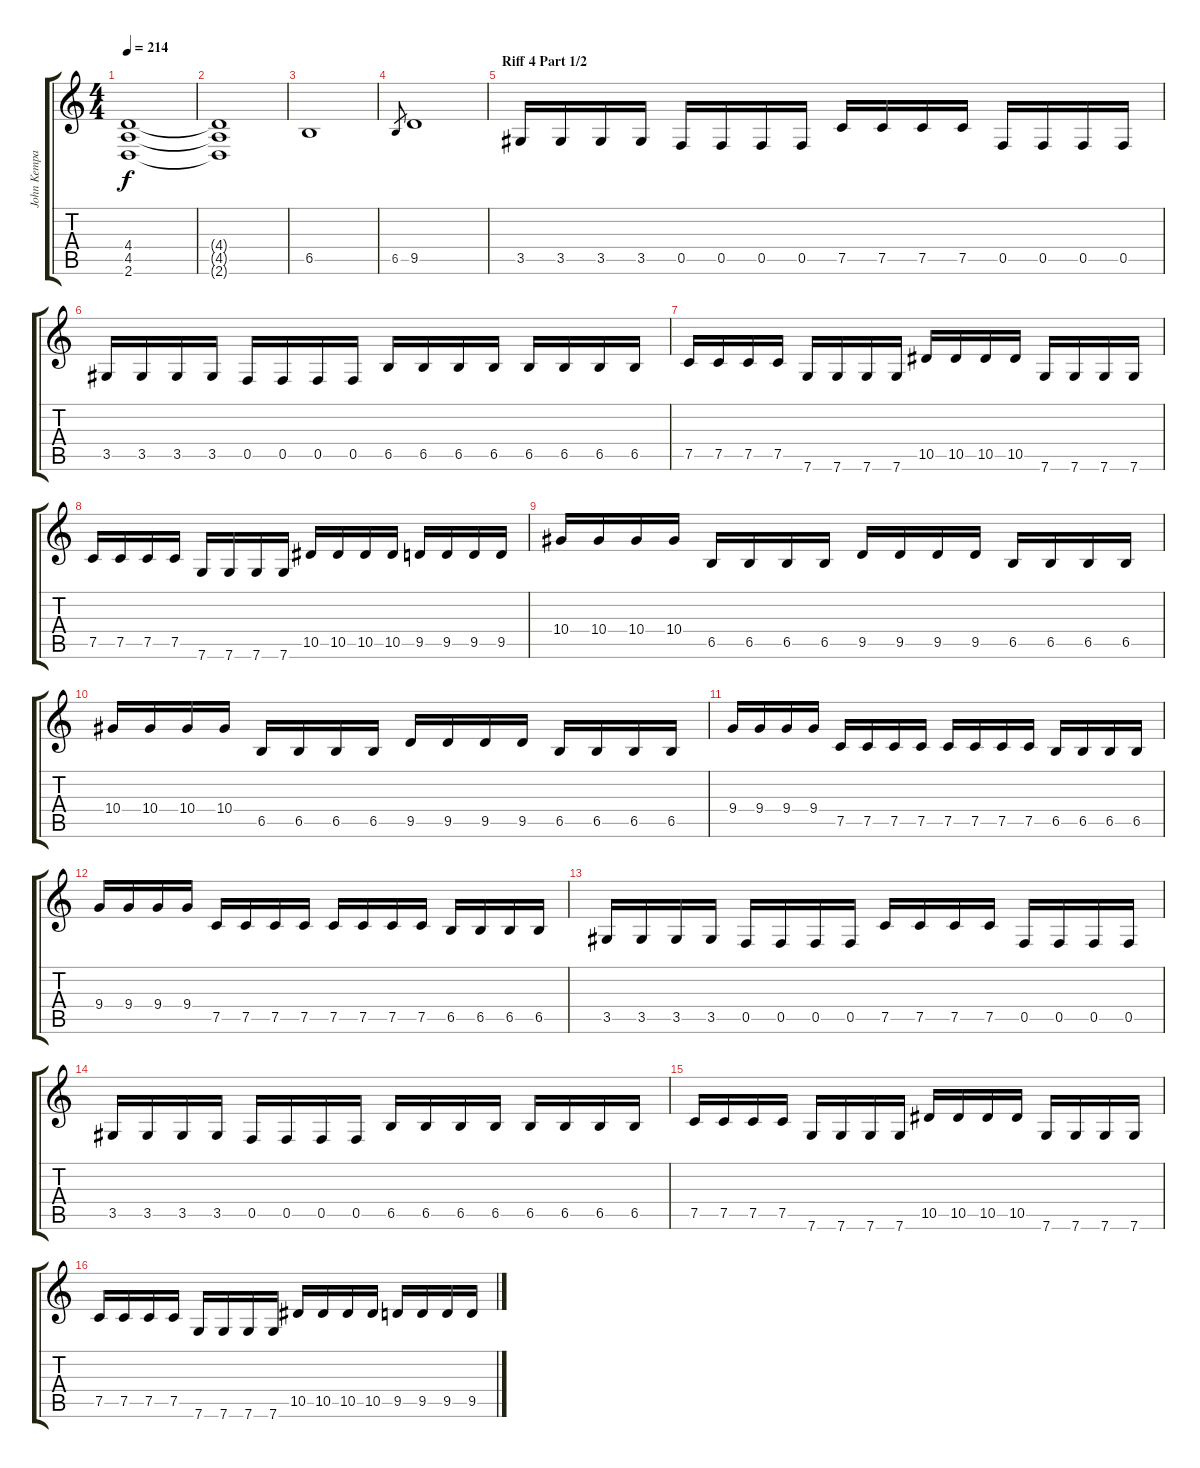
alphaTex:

\track ("John Kempainen (Guitar)" "John Kempa") {instrument distortionguitar}
\staff {score tabs}
\tuning (C4 G3 Eb3 Bb2 F2 C2) {hide}
\ts (4 4)
\tempo 214
\clef g2
\ks c
(4.4 4.5 2.6).1{dy f} |
(4.4{t} 4.5{t} 2.6{t}).1 |
6.5.1 |
6.5.8{gr} 9.5.1 |
\section ("" "Riff 4 Part 1/2")
3.5.16 3.5.16 3.5.16 3.5.16 0.5.16 0.5.16 0.5.16 0.5.16 7.5.16 7.5.16 7.5.16 7.5.16 0.5.16 0.5.16 0.5.16 0.5.16 |
3.5.16 3.5.16 3.5.16 3.5.16 0.5.16 0.5.16 0.5.16 0.5.16 6.5.16 6.5.16 6.5.16 6.5.16 6.5.16 6.5.16 6.5.16 6.5.16 |
7.5.16 7.5.16 7.5.16 7.5.16 7.6.16 7.6.16 7.6.16 7.6.16 10.5.16 10.5.16 10.5.16 10.5.16 7.6.16 7.6.16 7.6.16 7.6.16 |
7.5.16 7.5.16 7.5.16 7.5.16 7.6.16 7.6.16 7.6.16 7.6.16 10.5.16 10.5.16 10.5.16 10.5.16 9.5.16 9.5.16 9.5.16 9.5.16 |
10.4.16 10.4.16 10.4.16 10.4.16 6.5.16 6.5.16 6.5.16 6.5.16 9.5.16 9.5.16 9.5.16 9.5.16 6.5.16 6.5.16 6.5.16 6.5.16 |
10.4.16 10.4.16 10.4.16 10.4.16 6.5.16 6.5.16 6.5.16 6.5.16 9.5.16 9.5.16 9.5.16 9.5.16 6.5.16 6.5.16 6.5.16 6.5.16 |
9.4.16 9.4.16 9.4.16 9.4.16 7.5.16 7.5.16 7.5.16 7.5.16 7.5.16 7.5.16 7.5.16 7.5.16 6.5.16 6.5.16 6.5.16 6.5.16 |
9.4.16 9.4.16 9.4.16 9.4.16 7.5.16 7.5.16 7.5.16 7.5.16 7.5.16 7.5.16 7.5.16 7.5.16 6.5.16 6.5.16 6.5.16 6.5.16 |
3.5.16 3.5.16 3.5.16 3.5.16 0.5.16 0.5.16 0.5.16 0.5.16 7.5.16 7.5.16 7.5.16 7.5.16 0.5.16 0.5.16 0.5.16 0.5.16 |
3.5.16 3.5.16 3.5.16 3.5.16 0.5.16 0.5.16 0.5.16 0.5.16 6.5.16 6.5.16 6.5.16 6.5.16 6.5.16 6.5.16 6.5.16 6.5.16 |
7.5.16 7.5.16 7.5.16 7.5.16 7.6.16 7.6.16 7.6.16 7.6.16 10.5.16 10.5.16 10.5.16 10.5.16 7.6.16 7.6.16 7.6.16 7.6.16 |
7.5.16 7.5.16 7.5.16 7.5.16 7.6.16 7.6.16 7.6.16 7.6.16 10.5.16 10.5.16 10.5.16 10.5.16 9.5.16 9.5.16 9.5.16 9.5.16
